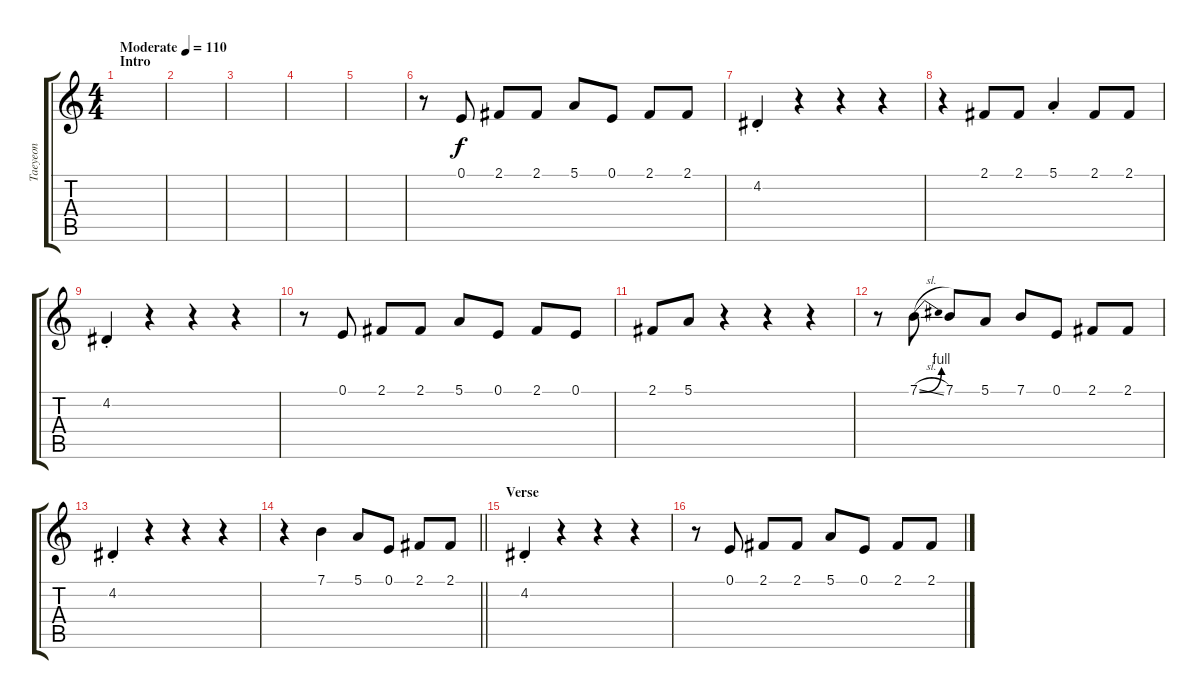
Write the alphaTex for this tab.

\track ("Taeyeon" "Taeyeon") {instrument flute}
\staff {score tabs}
\tuning (E4 B3 G3 D3 A2 E2) {hide}
\ts (4 4)
\section ("" "Intro")
\tempo (110 "Moderate")
\clef g2
\ks c
|
|
|
|
|
r.8 0.1.8 2.1.8 2.1.8 5.1.8 0.1.8 2.1.8 2.1.8 |
4.2{st}.4 r.4 r.4 r.4 |
r.4 2.1.8 2.1.8 5.1{st}.4 2.1.8 2.1.8 |
4.2{st}.4 r.4 r.4 r.4 |
r.8 0.1.8 2.1.8 2.1.8 5.1.8 0.1.8 2.1.8 0.1.8 |
2.1.8 5.1.8 r.4 r.4 r.4 |
r.8 7.1{be (bend 0 0 60 4) sl}.8 7.1.8 5.1.8 7.1.8 0.1.8 2.1.8 2.1.8 |
4.2{st}.4 r.4 r.4 r.4 |
\barLineRight lightlight
r.4 7.1.4{volume 16} 5.1.8 0.1.8 2.1.8 2.1.8 |
\section ("" "Verse")
4.2{st}.4 r.4 r.4 r.4 |
r.8 0.1.8 2.1.8 2.1.8 5.1.8 0.1.8 2.1.8 2.1.8
